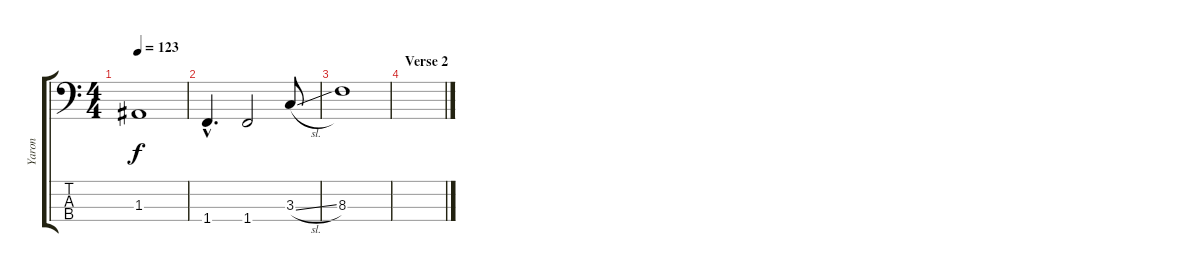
\track ("Yaron" "Yaron") {instrument electricbassfinger}
\staff {score tabs}
\tuning (G2 D2 A1 E1) {hide}
\ts (4 4)
\tempo 123
\clef f4
\ks c
1.3.1{dy f} |
1.4{hac}.4{d} 1.4.2 3.3{sl}.8 |
8.3.1 |
\section ("" "Verse 2")
